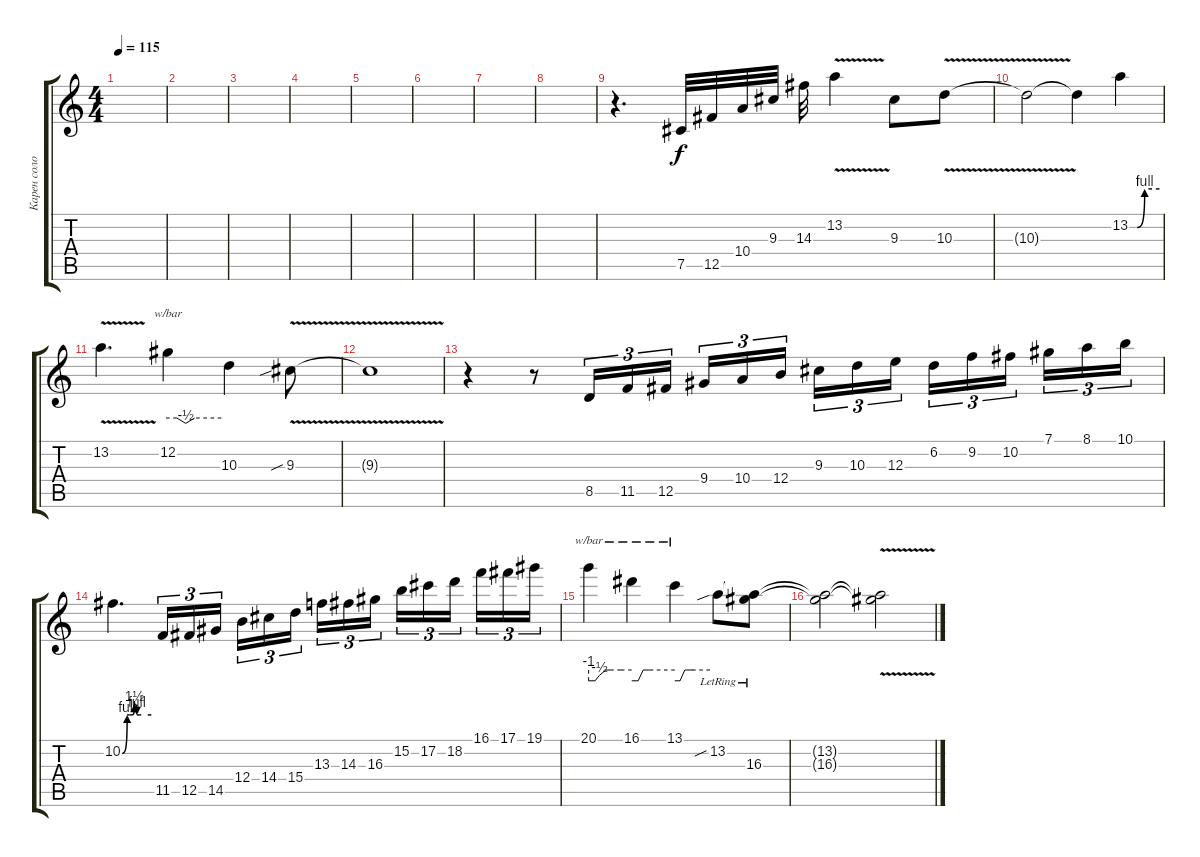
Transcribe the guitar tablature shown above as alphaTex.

\track ("Карен соло" "Карен соло") {instrument distortionguitar}
\staff {score tabs}
\tuning (Db4 Ab3 E3 B2 Gb2 B1) {hide}
\ts (4 4)
\tempo 115
\clef g2
\ks c
|
|
|
|
|
|
|
|
r.4{d} 7.5.32 12.5.32 10.4.32 9.3.32 14.3.32 13.2{v}.4 9.3.8 10.3{v}.8 |
10.3{t}.2 10.3{t}.4 13.2{be (custom 0 0 15 0 30 4 45 4 60 4)}.4 |
13.2{v}.4{d} 12.2.4{tbe (custom default 0 0 10 0 20 -2 30 0 60 0)} 10.3.4 9.3{v sib}.8 |
9.3{t}.1 |
r.4 r.8 8.5.16{tu (3 2)} 11.5.16{tu (3 2)} 12.5.16{tu (3 2)} 9.4.16{tu (3 2)} 10.4.16{tu (3 2)} 12.4.16{tu (3 2) beam splitsecondary} 9.3.16{tu (3 2)} 10.3.16{tu (3 2)} 12.3.16{tu (3 2)} 6.2.16{tu (3 2)} 9.2.16{tu (3 2)} 10.2.16{tu (3 2) beam splitsecondary} 7.1.16{tu (3 2)} 8.1.16{tu (3 2)} 10.1.16{tu (3 2)} |
10.2{be (custom 0 0 10 4 15 4 20 4 25 6 30 4 36 4 39 4 60 4)}.4{d} 11.5.16{tu (3 2)} 12.5.16{tu (3 2)} 14.5.16{tu (3 2)} 12.4.16{tu (3 2)} 14.4.16{tu (3 2)} 15.4.16{tu (3 2) beam splitsecondary} 13.3.16{tu (3 2)} 14.3.16{tu (3 2)} 16.3.16{tu (3 2)} 15.2.16{tu (3 2)} 17.2.16{tu (3 2)} 18.2.16{tu (3 2) beam splitsecondary} 16.1.16{tu (3 2)} 17.1.16{tu (3 2)} 19.1.16{tu (3 2)} |
20.1.4{tbe (custom default 0 -4 9 -4 15 -2 24 0 30 0 45 0 60 0)} 16.1.4{tbe (custom default 0 -4 9 -4 16 0 21 0 23 0 30 0 60 0)} 13.1.4{tbe (custom default 0 -4 9 -4 17 0 20 0 30 0 60 0)} 13.2{sib lr}.8 (13.2{t} 16.3{lr}).8 |
(13.2{t} 16.3{t}).2 (13.2{v t} 16.3{v t}).2{instrument distortionguitar}
